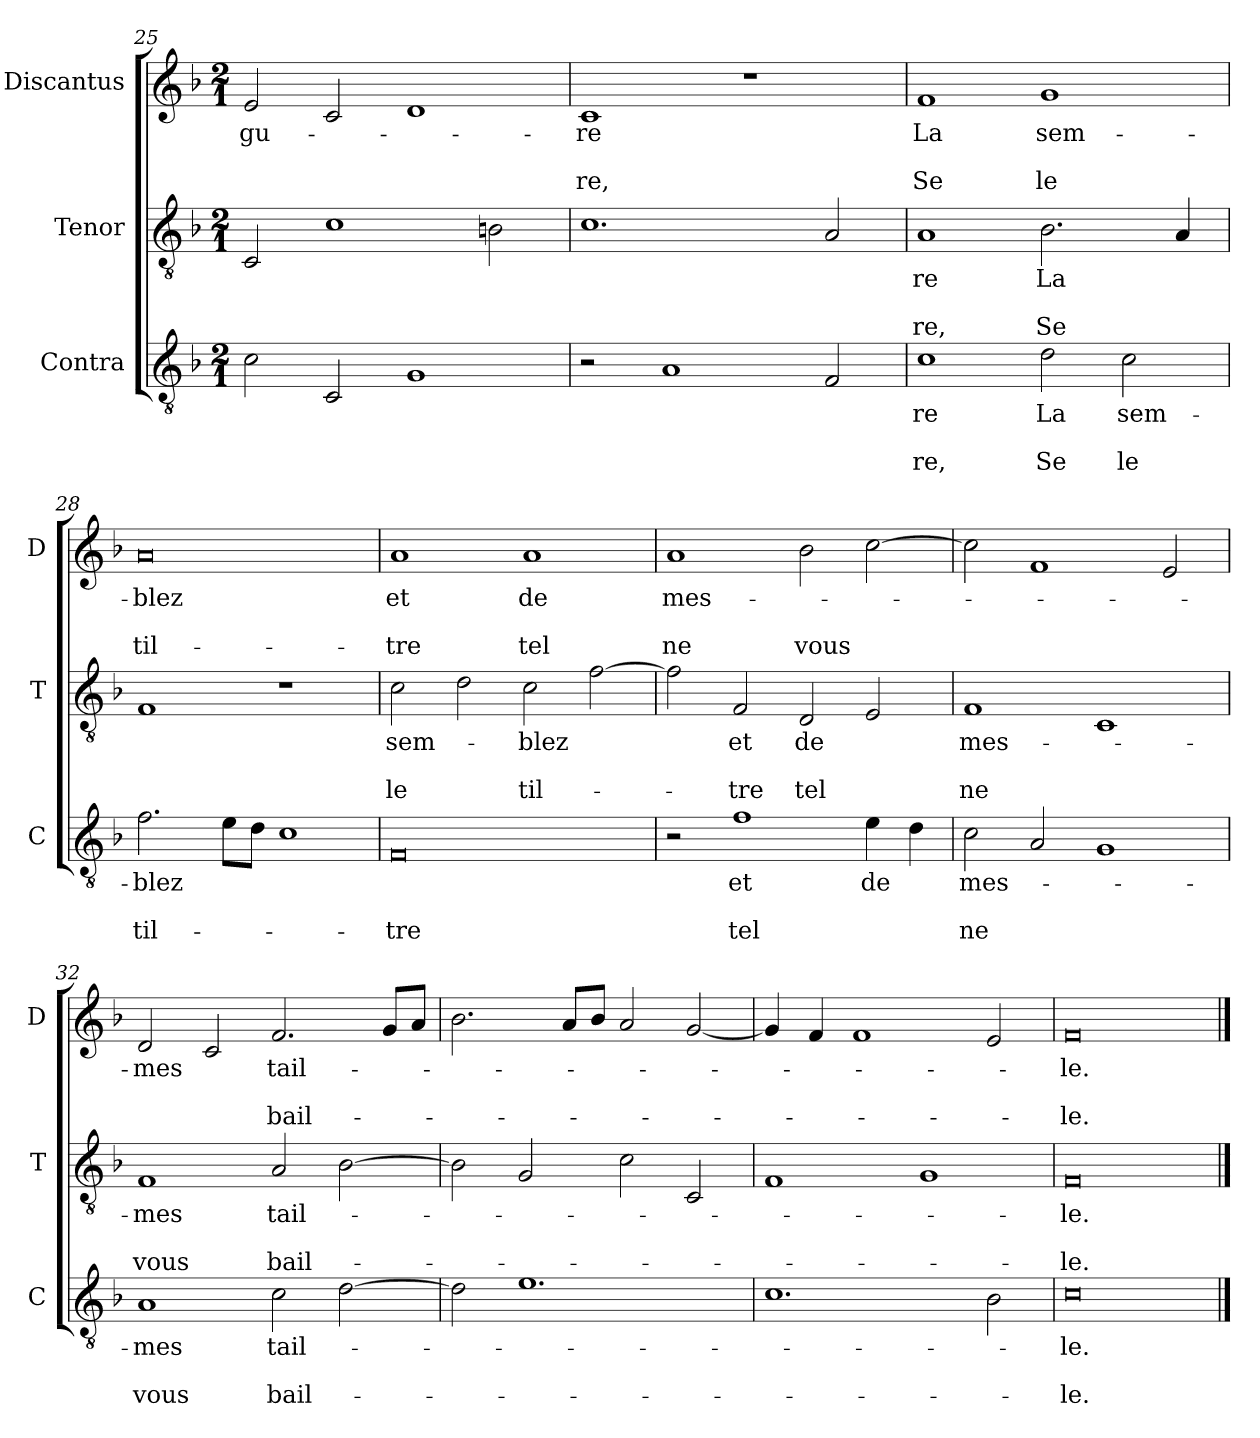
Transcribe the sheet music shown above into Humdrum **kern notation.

**kern	**text	**text	**text	**kern	**text	**text	**text	**kern	**text	**text	**text
*part3	*part3	*part3	*part3	*part2	*part2	*part2	*part2	*part1	*part1	*part1	*part1
*staff3	*staff3	*staff3	*staff3	*staff2	*staff2	*staff2	*staff2	*staff1	*staff1	*staff1	*staff1
*I"Contra	*	*	*	*I"Tenor	*	*	*	*I"Discantus	*	*	*
*I'C	*	*	*	*I'T	*	*	*	*I'D	*	*	*
*clefGv2	*	*	*	*clefGv2	*	*	*	*clefG2	*	*	*
*k[b-]	*	*	*	*k[b-]	*	*	*	*k[b-]	*	*	*
*M2/1	*	*	*	*M2/1	*	*	*	*M2/1	*	*	*
=25	=25	=25	=25	=25	=25	=25	=25	=25	=25	=25	=25
2c\	.	.	.	2C/	.	.	.	2e/	-gu-	.	.
2C/	.	.	.	1c	.	.	.	2c/	.	.	.
1G	.	.	.	.	.	.	.	1d	.	.	.
.	.	.	.	2Bn\	.	.	.	.	.	.	.
=26	=26	=26	=26	=26	=26	=26	=26	=26	=26	=26	=26
2r	.	.	.	1.c	.	.	.	1c	-re	.	-re,
1A	.	.	.	.	.	.	.	.	.	.	.
.	.	.	.	.	.	.	.	1r	.	.	.
2F/	.	.	.	2A/	.	.	.	.	.	.	.
=27	=27	=27	=27	=27	=27	=27	=27	=27	=27	=27	=27
1c	-re	.	-re,	1A	-re	.	-re,	1f	La	.	Se
2d\	La	.	Se	2.B-\	La	.	Se	1g	sem-	.	le
2c\	sem-	.	le	.	.	.	.	.	.	.	.
.	.	.	.	4A/	.	.	.	.	.	.	.
=28	=28	=28	=28	=28	=28	=28	=28	=28	=28	=28	=28
2.f\	-blez	.	til-	1F	.	.	.	0a	-blez	.	til-
8e\L	.	.	.	.	.	.	.	.	.	.	.
8d\J	.	.	.	.	.	.	.	.	.	.	.
1c	.	.	.	1r	.	.	.	.	.	.	.
=29	=29	=29	=29	=29	=29	=29	=29	=29	=29	=29	=29
0F	.	.	-tre	2c\	sem-	.	le	1a	et	.	-tre
.	.	.	.	2d\	.	.	.	.	.	.	.
.	.	.	.	2c\	-blez	.	til-	1a	de	.	tel
.	.	.	.	[2f\	.	.	.	.	.	.	.
=30	=30	=30	=30	=30	=30	=30	=30	=30	=30	=30	=30
2r	.	.	.	2f\]	.	.	.	1a	mes-	.	ne
1f	et	.	tel	2F/	et	.	-tre	.	.	.	.
.	.	.	.	2D/	de	.	tel	2b-\	.	.	vous
4e\	de	.	.	2E/	.	.	.	[2cc\	.	.	.
4d\	.	.	.	.	.	.	.	.	.	.	.
=31	=31	=31	=31	=31	=31	=31	=31	=31	=31	=31	=31
2c\	mes-	.	ne	1F	mes-	.	ne	2cc\]	.	.	.
2A/	.	.	.	.	.	.	.	1f	.	.	.
1G	.	.	.	1C	.	.	.	.	.	.	.
.	.	.	.	.	.	.	.	2e/	.	.	.
=32	=32	=32	=32	=32	=32	=32	=32	=32	=32	=32	=32
1A	-mes	.	vous	1F	-mes	.	vous	2d/	-mes	.	.
.	.	.	.	.	.	.	.	2c/	.	.	.
2c\	tail-	.	bail-	2A/	tail-	.	bail-	2.f/	tail-	.	bail-
[2d\	.	.	.	[2B-\	.	.	.	.	.	.	.
.	.	.	.	.	.	.	.	8g/L	.	.	.
.	.	.	.	.	.	.	.	8a/J	.	.	.
=33	=33	=33	=33	=33	=33	=33	=33	=33	=33	=33	=33
2d\]	.	.	.	2B-\]	.	.	.	2.b-\	.	.	.
1.e	.	.	.	2G/	.	.	.	.	.	.	.
.	.	.	.	.	.	.	.	8a/L	.	.	.
.	.	.	.	.	.	.	.	8b-/J	.	.	.
.	.	.	.	2c\	.	.	.	2a/	.	.	.
.	.	.	.	2C/	.	.	.	[2g/	.	.	.
=34	=34	=34	=34	=34	=34	=34	=34	=34	=34	=34	=34
1.c	.	.	.	1F	.	.	.	4g/]	.	.	.
.	.	.	.	.	.	.	.	4f/	.	.	.
.	.	.	.	.	.	.	.	1f	.	.	.
.	.	.	.	1G	.	.	.	.	.	.	.
2B-\	.	.	.	.	.	.	.	2e/	.	.	.
=35	=35	=35	=35	=35	=35	=35	=35	=35	=35	=35	=35
0c	-le.	.	-le.	0F	-le.	.	-le.	0f	-le.	.	-le.
==	==	==	==	==	==	==	==	==	==	==	==
*-	*-	*-	*-	*-	*-	*-	*-	*-	*-	*-	*-
